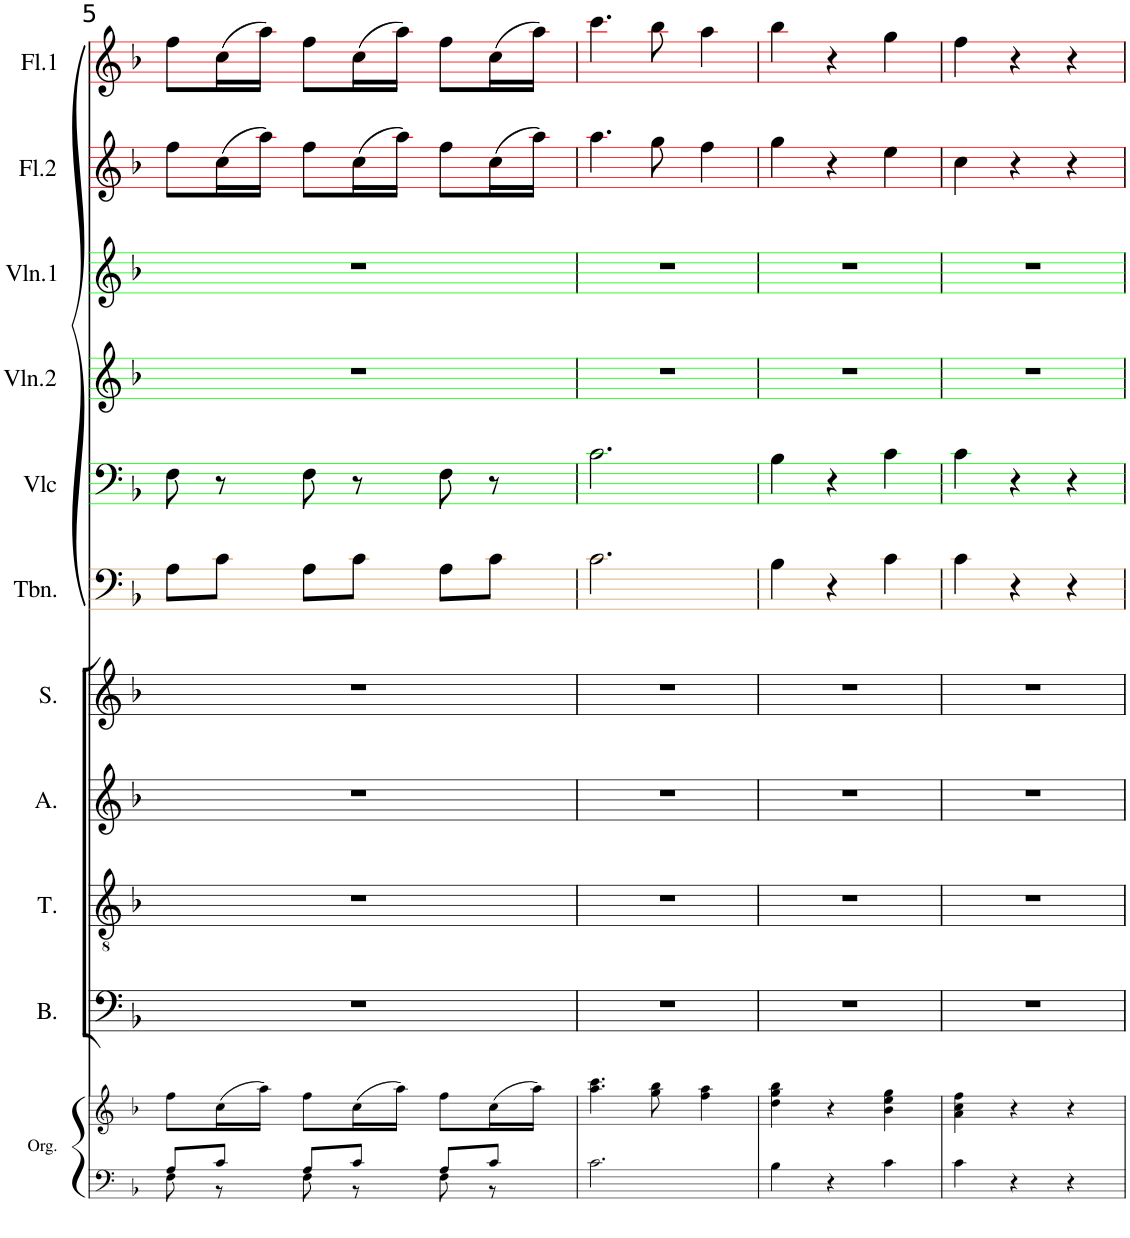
**kern	**kern	**kern	**kern	**kern	**kern	**kern	**kern	**kern	**kern	**kern	**kern
*part11	*part11	*part10	*part9	*part8	*part7	*part6	*part5	*part4	*part3	*part2	*part1
*staff12	*staff11	*staff10	*staff9	*staff8	*staff7	*staff6	*staff5	*staff4	*staff3	*staff2	*staff1
*I"Orgue	*	*I"Bass	*I"Ténor	*I"Alto	*I"Soprano	*I"Trombone	*I"Violoncelle	*I"Violon 2	*I"Violon 1	*I"Flûte 2	*I"Flûte 1
*I'Org.	*	*I'B.	*I'T.	*I'A.	*I'S.	*I'Tbn.	*I'Vlc	*I'Vln.2	*I'Vln.1	*I'Fl.2	*I'Fl.1
!!LO:PB:g=z
*clefF4	*clefG2	*clefF4	*clefGv2	*clefG2	*clefG2	*clefF4	*clefF4	*clefG2	*clefG2	*clefG2	*clefG2
*k[b-]	*k[b-]	*k[b-]	*k[b-]	*k[b-]	*k[b-]	*k[b-]	*k[b-]	*k[b-]	*k[b-]	*k[b-]	*k[b-]
*M3/4	*M3/4	*M3/4	*M3/4	*M3/4	*M3/4	*M3/4	*M3/4	*M3/4	*M3/4	*M3/4	*M3/4
=5	=5	=5	=5	=5	=5	=5	=5	=5	=5	=5	=5
*^	*	*	*	*	*	*	*	*	*	*	*
8A/L	8F\	8ff\L	2.r	2.r	2.r	2.r	8A\L	8F\	2.r	2.r	8ff\L	8ff\L
8c/J	8r	(16cc\L	.	.	.	.	8c\J	8r	.	.	(16cc\L	(16cc\L
.	.	16aa\JJ)	.	.	.	.	.	.	.	.	16aa\JJ)	16aa\JJ)
8A/L	8F\	8ff\L	.	.	.	.	8A\L	8F\	.	.	8ff\L	8ff\L
8c/J	8r	(16cc\L	.	.	.	.	8c\J	8r	.	.	(16cc\L	(16cc\L
.	.	16aa\JJ)	.	.	.	.	.	.	.	.	16aa\JJ)	16aa\JJ)
8A/L	8F\	8ff\L	.	.	.	.	8A\L	8F\	.	.	8ff\L	8ff\L
8c/J	8r	(16cc\L	.	.	.	.	8c\J	8r	.	.	(16cc\L	(16cc\L
.	.	16aa\JJ)	.	.	.	.	.	.	.	.	16aa\JJ)	16aa\JJ)
*v	*v	*	*	*	*	*	*	*	*	*	*	*
=6	=6	=6	=6	=6	=6	=6	=6	=6	=6	=6	=6
2.c\	4.aa\ 4.ccc\	2.r	2.r	2.r	2.r	2.c\	2.c\	2.r	2.r	4.aa\	4.ccc\
.	8gg\ 8bb-\	.	.	.	.	.	.	.	.	8gg\	8bb-\
.	4ff\ 4aa\	.	.	.	.	.	.	.	.	4ff\	4aa\
=7	=7	=7	=7	=7	=7	=7	=7	=7	=7	=7	=7
4B-\	4dd\ 4gg\ 4bb-\	2.r	2.r	2.r	2.r	4B-\	4B-\	2.r	2.r	4gg\	4bb-\
4r	4r	.	.	.	.	4r	4r	.	.	4r	4r
4c\	4b-\ 4ee\ 4gg\	.	.	.	.	4c\	4c\	.	.	4ee\	4gg\
=8	=8	=8	=8	=8	=8	=8	=8	=8	=8	=8	=8
4c\	4a\ 4cc\ 4ff\	2.r	2.r	2.r	2.r	4c\	4c\	2.r	2.r	4cc\	4ff\
4r	4r	.	.	.	.	4r	4r	.	.	4r	4r
4r	4r	.	.	.	.	4r	4r	.	.	4r	4r
=	=	=	=	=	=	=	=	=	=	=	=
*-	*-	*-	*-	*-	*-	*-	*-	*-	*-	*-	*-
